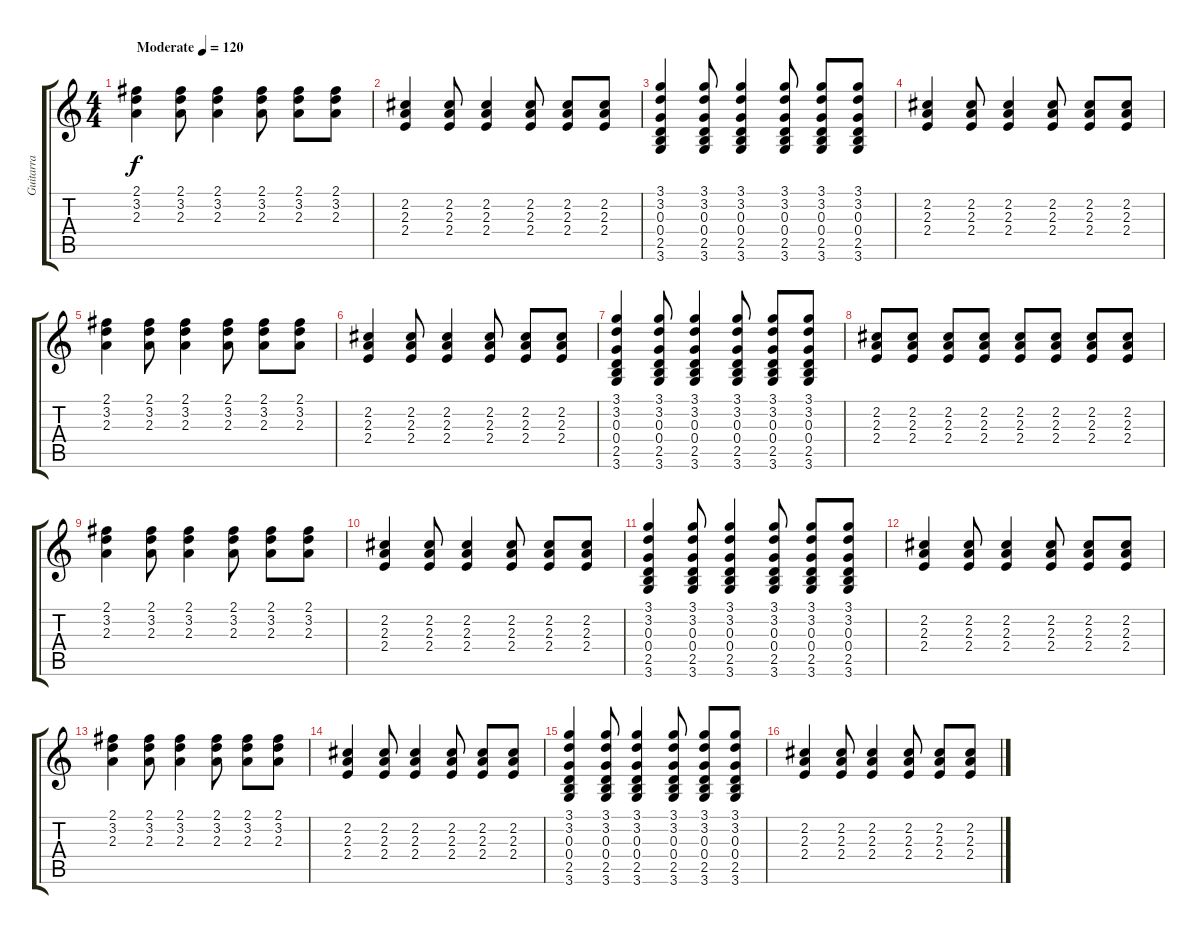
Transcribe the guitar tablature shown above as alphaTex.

\track ("Guitarra" "Guitarra") {instrument acousticguitarsteel}
\staff {score tabs}
\tuning (E4 B3 G3 D3 A2 E2) {hide}
\ts (4 4)
\tempo (120 "Moderate")
\clef g2
\ks c
(2.1 3.2 2.3).4{dy f instrument acousticguitarsteel} (2.1 3.2 2.3).8 (2.1 3.2 2.3).4 (2.1 3.2 2.3).8 (2.1 3.2 2.3).8 (2.1 3.2 2.3).8 |
(2.2 2.3 2.4).4 (2.2 2.3 2.4).8 (2.2 2.3 2.4).4 (2.2 2.3 2.4).8 (2.2 2.3 2.4).8 (2.2 2.3 2.4).8 |
(3.1 3.2 0.3 0.4 2.5 3.6).4 (3.1 3.2 0.3 0.4 2.5 3.6).8 (3.1 3.2 0.3 0.4 2.5 3.6).4 (3.1 3.2 0.3 0.4 2.5 3.6).8 (3.1 3.2 0.3 0.4 2.5 3.6).8 (3.1 3.2 0.3 0.4 2.5 3.6).8 |
(2.2 2.3 2.4).4 (2.2 2.3 2.4).8 (2.2 2.3 2.4).4 (2.2 2.3 2.4).8 (2.2 2.3 2.4).8 (2.2 2.3 2.4).8 |
(2.1 3.2 2.3).4 (2.1 3.2 2.3).8 (2.1 3.2 2.3).4 (2.1 3.2 2.3).8 (2.1 3.2 2.3).8 (2.1 3.2 2.3).8 |
(2.2 2.3 2.4).4 (2.2 2.3 2.4).8 (2.2 2.3 2.4).4 (2.2 2.3 2.4).8 (2.2 2.3 2.4).8 (2.2 2.3 2.4).8 |
(3.1 3.2 0.3 0.4 2.5 3.6).4 (3.1 3.2 0.3 0.4 2.5 3.6).8 (3.1 3.2 0.3 0.4 2.5 3.6).4 (3.1 3.2 0.3 0.4 2.5 3.6).8 (3.1 3.2 0.3 0.4 2.5 3.6).8 (3.1 3.2 0.3 0.4 2.5 3.6).8 |
(2.2 2.3 2.4).8 (2.2 2.3 2.4).8 (2.2 2.3 2.4).8 (2.2 2.3 2.4).8 (2.2 2.3 2.4).8 (2.2 2.3 2.4).8 (2.2 2.3 2.4).8 (2.2 2.3 2.4).8 |
(2.1 3.2 2.3).4 (2.1 3.2 2.3).8 (2.1 3.2 2.3).4 (2.1 3.2 2.3).8 (2.1 3.2 2.3).8 (2.1 3.2 2.3).8 |
(2.2 2.3 2.4).4 (2.2 2.3 2.4).8 (2.2 2.3 2.4).4 (2.2 2.3 2.4).8 (2.2 2.3 2.4).8 (2.2 2.3 2.4).8 |
(3.1 3.2 0.3 0.4 2.5 3.6).4 (3.1 3.2 0.3 0.4 2.5 3.6).8 (3.1 3.2 0.3 0.4 2.5 3.6).4 (3.1 3.2 0.3 0.4 2.5 3.6).8 (3.1 3.2 0.3 0.4 2.5 3.6).8 (3.1 3.2 0.3 0.4 2.5 3.6).8 |
(2.2 2.3 2.4).4 (2.2 2.3 2.4).8 (2.2 2.3 2.4).4 (2.2 2.3 2.4).8 (2.2 2.3 2.4).8 (2.2 2.3 2.4).8 |
(2.1 3.2 2.3).4 (2.1 3.2 2.3).8 (2.1 3.2 2.3).4 (2.1 3.2 2.3).8 (2.1 3.2 2.3).8 (2.1 3.2 2.3).8 |
(2.2 2.3 2.4).4 (2.2 2.3 2.4).8 (2.2 2.3 2.4).4 (2.2 2.3 2.4).8 (2.2 2.3 2.4).8 (2.2 2.3 2.4).8 |
(3.1 3.2 0.3 0.4 2.5 3.6).4 (3.1 3.2 0.3 0.4 2.5 3.6).8 (3.1 3.2 0.3 0.4 2.5 3.6).4 (3.1 3.2 0.3 0.4 2.5 3.6).8 (3.1 3.2 0.3 0.4 2.5 3.6).8 (3.1 3.2 0.3 0.4 2.5 3.6).8 |
(2.2 2.3 2.4).4 (2.2 2.3 2.4).8 (2.2 2.3 2.4).4 (2.2 2.3 2.4).8 (2.2 2.3 2.4).8 (2.2 2.3 2.4).8
